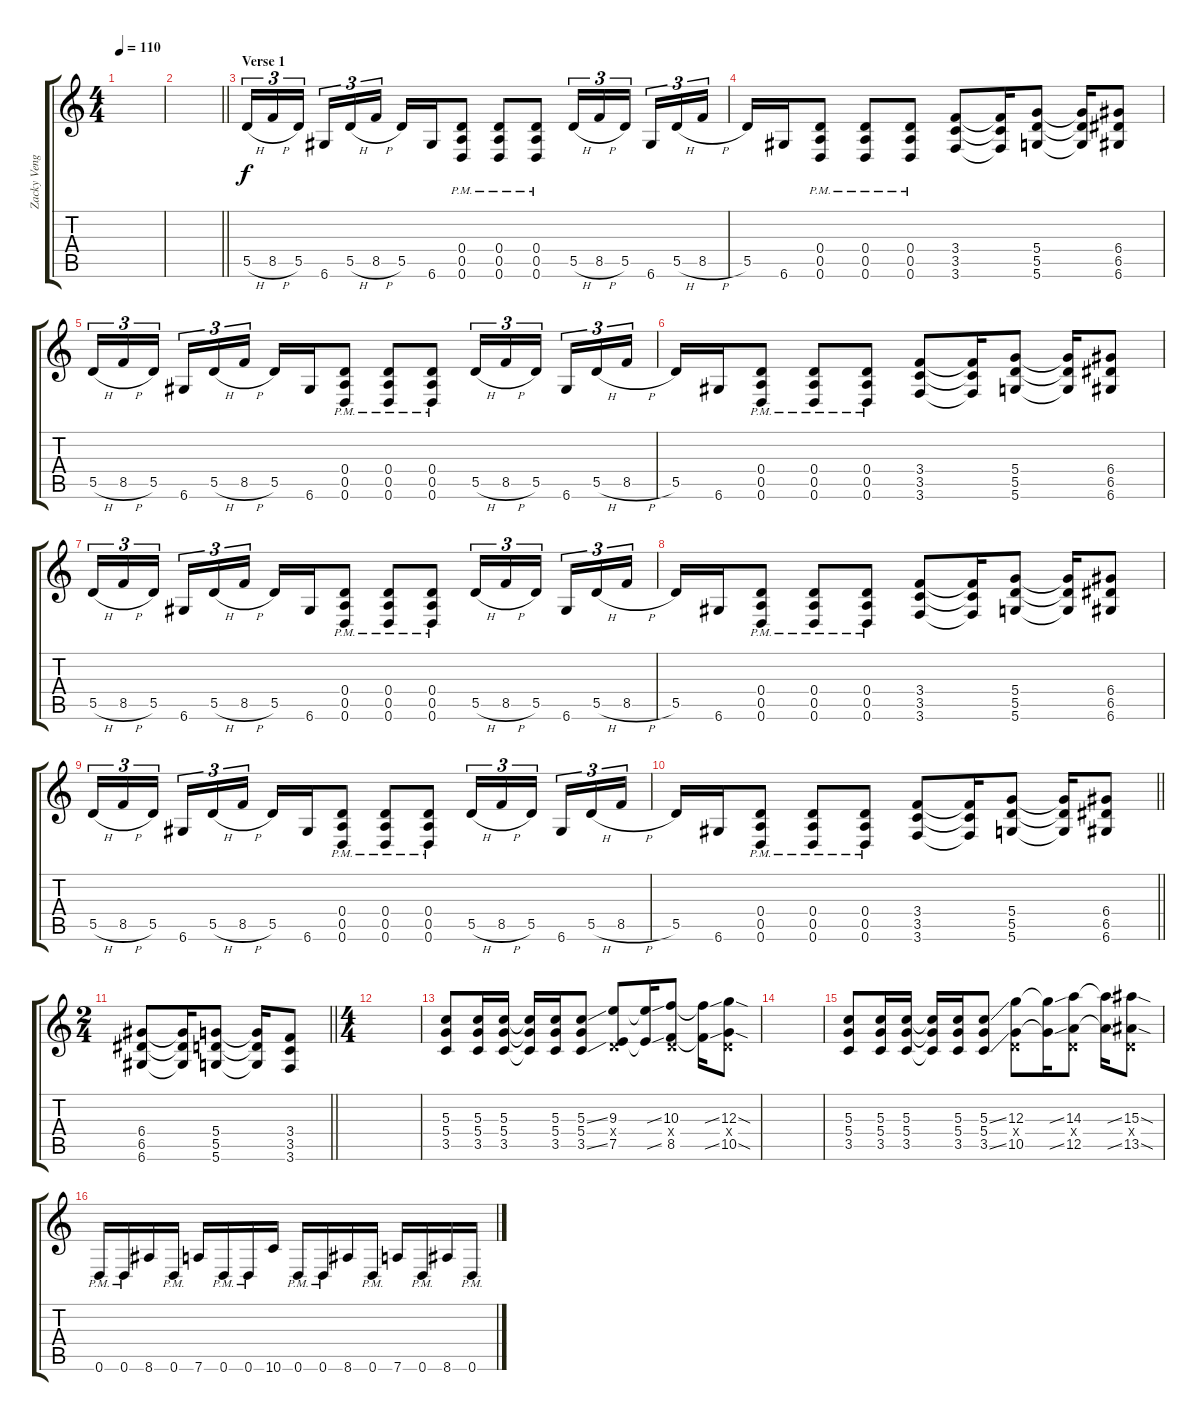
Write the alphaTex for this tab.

\track ("Zacky Vengeance" "Zacky Veng") {instrument distortionguitar}
\staff {score tabs}
\tuning (E4 B3 G3 D3 A2 D2) {hide}
\ts (4 4)
\tempo 110
\clef g2
\ks c
|
\barLineRight lightlight
|
\section ("" "Verse 1")
5.5{h}.16{tu (3 2)} 8.5{h}.16{tu (3 2)} 5.5.16{tu (3 2) beam splitsecondary} 6.6.16{tu (3 2)} 5.5{h}.16{tu (3 2)} 8.5{h}.16{tu (3 2)} 5.5.16 6.6.16 (0.4{pm} 0.5{pm} 0.6{pm}).8 (0.4{pm} 0.5{pm} 0.6{pm}).8 (0.4{pm} 0.5{pm} 0.6{pm}).8 5.5{h}.16{tu (3 2)} 8.5{h}.16{tu (3 2)} 5.5.16{tu (3 2) beam splitsecondary} 6.6.16{tu (3 2)} 5.5{h}.16{tu (3 2)} 8.5{h}.16{tu (3 2)} |
5.5.16 6.6.16 (0.4{pm} 0.5{pm} 0.6{pm}).8 (0.4{pm} 0.5{pm} 0.6{pm}).8 (0.4{pm} 0.5{pm} 0.6{pm}).8 (3.4 3.5 3.6).8 (3.4{t} 3.5{t} 3.6{t}).16 (5.4 5.5 5.6).8 (5.4{t} 5.5{t} 5.6{t}).16 (6.4 6.5 6.6).8 |
5.5{h}.16{tu (3 2)} 8.5{h}.16{tu (3 2)} 5.5.16{tu (3 2) beam splitsecondary} 6.6.16{tu (3 2)} 5.5{h}.16{tu (3 2)} 8.5{h}.16{tu (3 2)} 5.5.16 6.6.16 (0.4{pm} 0.5{pm} 0.6{pm}).8 (0.4{pm} 0.5{pm} 0.6{pm}).8 (0.4{pm} 0.5{pm} 0.6{pm}).8 5.5{h}.16{tu (3 2)} 8.5{h}.16{tu (3 2)} 5.5.16{tu (3 2) beam splitsecondary} 6.6.16{tu (3 2)} 5.5{h}.16{tu (3 2)} 8.5{h}.16{tu (3 2)} |
5.5.16 6.6.16 (0.4{pm} 0.5{pm} 0.6{pm}).8 (0.4{pm} 0.5{pm} 0.6{pm}).8 (0.4{pm} 0.5{pm} 0.6{pm}).8 (3.4 3.5 3.6).8 (3.4{t} 3.5{t} 3.6{t}).16 (5.4 5.5 5.6).8 (5.4{t} 5.5{t} 5.6{t}).16 (6.4 6.5 6.6).8 |
5.5{h}.16{tu (3 2)} 8.5{h}.16{tu (3 2)} 5.5.16{tu (3 2) beam splitsecondary} 6.6.16{tu (3 2)} 5.5{h}.16{tu (3 2)} 8.5{h}.16{tu (3 2)} 5.5.16 6.6.16 (0.4{pm} 0.5{pm} 0.6{pm}).8 (0.4{pm} 0.5{pm} 0.6{pm}).8 (0.4{pm} 0.5{pm} 0.6{pm}).8 5.5{h}.16{tu (3 2)} 8.5{h}.16{tu (3 2)} 5.5.16{tu (3 2) beam splitsecondary} 6.6.16{tu (3 2)} 5.5{h}.16{tu (3 2)} 8.5{h}.16{tu (3 2)} |
5.5.16 6.6.16 (0.4{pm} 0.5{pm} 0.6{pm}).8 (0.4{pm} 0.5{pm} 0.6{pm}).8 (0.4{pm} 0.5{pm} 0.6{pm}).8 (3.4 3.5 3.6).8 (3.4{t} 3.5{t} 3.6{t}).16 (5.4 5.5 5.6).8 (5.4{t} 5.5{t} 5.6{t}).16 (6.4 6.5 6.6).8 |
5.5{h}.16{tu (3 2)} 8.5{h}.16{tu (3 2)} 5.5.16{tu (3 2) beam splitsecondary} 6.6.16{tu (3 2)} 5.5{h}.16{tu (3 2)} 8.5{h}.16{tu (3 2)} 5.5.16 6.6.16 (0.4{pm} 0.5{pm} 0.6{pm}).8 (0.4{pm} 0.5{pm} 0.6{pm}).8 (0.4{pm} 0.5{pm} 0.6{pm}).8 5.5{h}.16{tu (3 2)} 8.5{h}.16{tu (3 2)} 5.5.16{tu (3 2) beam splitsecondary} 6.6.16{tu (3 2)} 5.5{h}.16{tu (3 2)} 8.5{h}.16{tu (3 2)} |
\barLineRight lightlight
5.5.16 6.6.16 (0.4{pm} 0.5{pm} 0.6{pm}).8 (0.4{pm} 0.5{pm} 0.6{pm}).8 (0.4{pm} 0.5{pm} 0.6{pm}).8 (3.4 3.5 3.6).8 (3.4{t} 3.5{t} 3.6{t}).16 (5.4 5.5 5.6).8 (5.4{t} 5.5{t} 5.6{t}).16 (6.4 6.5 6.6).8 |
\ts (2 4)
\barLineRight lightlight
(6.4 6.5 6.6).8 (6.4{t} 6.5{t} 6.6{t}).16 (5.4 5.5 5.6).8 (5.4{t} 5.5{t} 5.6{t}).16 (3.4 3.5 3.6).8 |
\ts (4 4)
|
(5.3 5.4 3.5).8 (5.3 5.4 3.5).16 (5.3 5.4 3.5).16 (5.3{t} 5.4{t} 3.5{t}).16 (5.3 5.4 3.5).16 (5.3{ss} 5.4 3.5{ss}).8 (9.3 0.4{x} 7.5).8 (9.3{ss t} 7.5{ss t}).16 (10.3 0.4{x} 8.5).8 (10.3{ss t} 8.5{ss t}).16 (12.3{sod} 0.4{x} 10.5{sod}).8 |
|
(5.3 5.4 3.5).8 (5.3 5.4 3.5).16 (5.3 5.4 3.5).16 (5.3{t} 5.4{t} 3.5{t}).16 (5.3 5.4 3.5).16 (5.3{ss} 5.4 3.5{ss}).8 (12.3 0.4{x} 10.5).8 (12.3{ss t} 10.5{ss t}).16 (14.3 0.4{x} 12.5).8 (14.3{ss t} 12.5{ss t}).16 (15.3{sod} 0.4{x} 13.5{sod}).8 |
0.6{pm}.16 0.6{pm}.16 8.6.16 0.6{pm}.16 7.6.16 0.6{pm}.16 0.6{pm}.16 10.6.16 0.6{pm}.16 0.6{pm}.16 8.6.16 0.6{pm}.16 7.6.16 0.6{pm}.16 8.6.16 0.6{pm}.16
